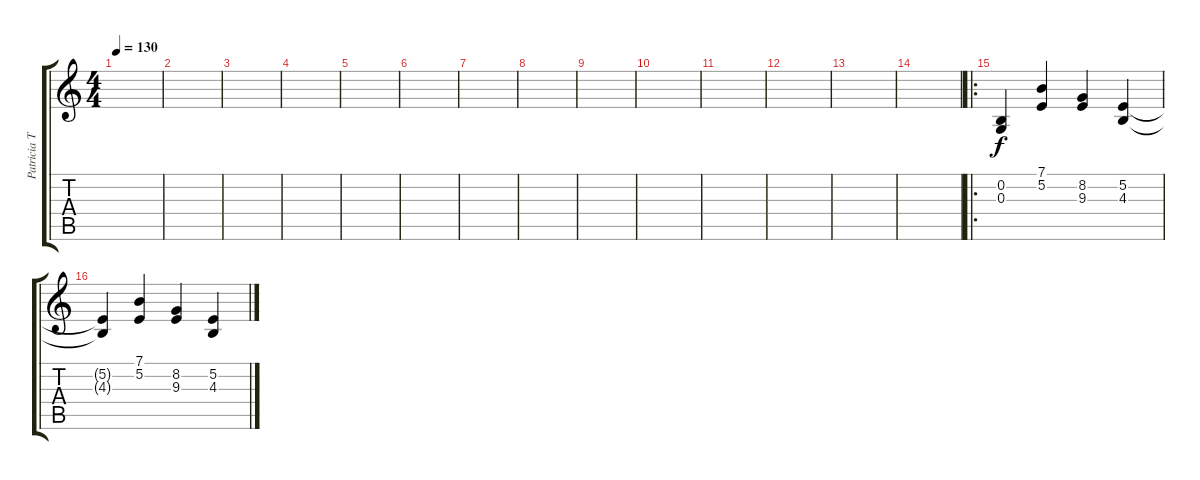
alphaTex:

\track ("Patricia Tapia" "Patricia T") {instrument choiraahs}
\staff {score tabs}
\tuning (E4 B3 G3 D3 A2 E2) {hide}
\ts (4 4)
\tempo 130
\clef g2
\ks c
|
|
|
|
|
|
|
|
|
|
|
|
|
|
\ro
(0.2 0.3).4 (7.1 5.2).4 (8.2 9.3).4 (5.2 4.3).4 |
(5.2{t} 4.3{t}).4 (7.1 5.2).4 (8.2 9.3).4 (5.2 4.3).4
